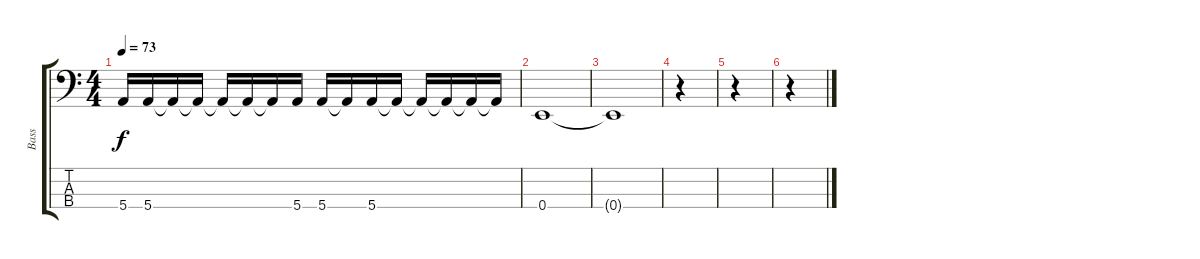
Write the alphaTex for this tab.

\track ("Bass" "Bass") {instrument electricbassfinger}
\staff {score tabs}
\tuning (G2 D2 A1 E1) {hide}
\ts (4 4)
\tempo 73
\clef f4
\ks c
5.4.16{dy f} 5.4.16 5.4{t}.16 5.4{t}.16 5.4{t}.16 5.4{t}.16 5.4{t}.16 5.4.16 5.4.16 5.4{t}.16 5.4.16 5.4{t}.16 5.4{t}.16 5.4{t}.16 5.4{t}.16 5.4{t}.16 |
0.4.1 |
0.4{t}.1 |
r.4 |
r.4 |
r.4
